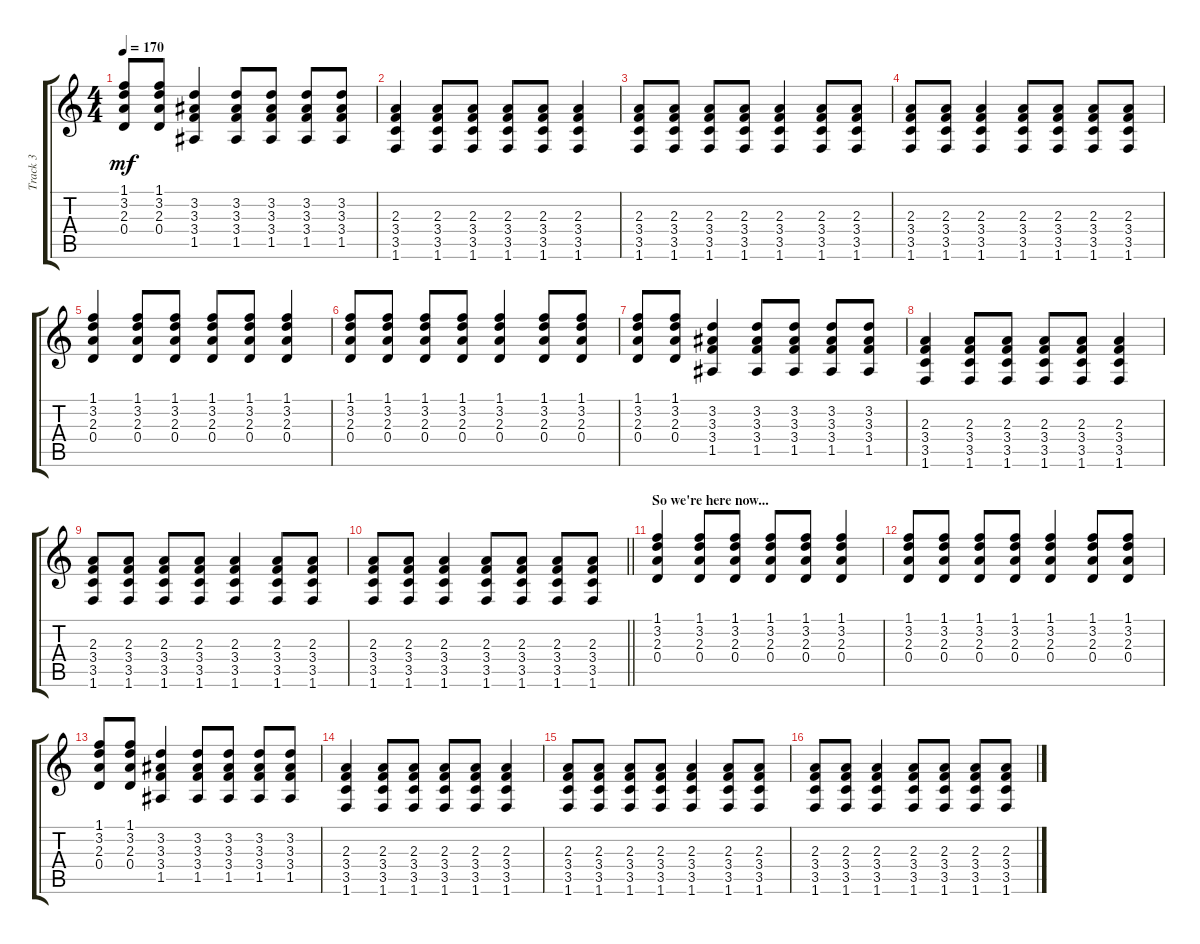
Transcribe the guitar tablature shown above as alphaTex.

\track ("Track 3" "Track 3") {instrument acousticguitarsteel}
\staff {score tabs}
\tuning (E4 B3 G3 D3 A2 E2) {hide}
\ts (4 4)
\tempo 170
\clef g2
\ks c
(1.1 3.2 2.3 0.4).8{dy mf} (1.1 3.2 2.3 0.4).8 (3.2 3.3 3.4 1.5).4 (3.2 3.3 3.4 1.5).8 (3.2 3.3 3.4 1.5).8 (3.2 3.3 3.4 1.5).8 (3.2 3.3 3.4 1.5).8 |
(2.3 3.4 3.5 1.6).4 (2.3 3.4 3.5 1.6).8 (2.3 3.4 3.5 1.6).8 (2.3 3.4 3.5 1.6).8 (2.3 3.4 3.5 1.6).8 (2.3 3.4 3.5 1.6).4 |
(2.3 3.4 3.5 1.6).8 (2.3 3.4 3.5 1.6).8 (2.3 3.4 3.5 1.6).8 (2.3 3.4 3.5 1.6).8 (2.3 3.4 3.5 1.6).4 (2.3 3.4 3.5 1.6).8 (2.3 3.4 3.5 1.6).8 |
(2.3 3.4 3.5 1.6).8 (2.3 3.4 3.5 1.6).8 (2.3 3.4 3.5 1.6).4 (2.3 3.4 3.5 1.6).8 (2.3 3.4 3.5 1.6).8 (2.3 3.4 3.5 1.6).8 (2.3 3.4 3.5 1.6).8 |
(1.1 3.2 2.3 0.4).4 (1.1 3.2 2.3 0.4).8 (1.1 3.2 2.3 0.4).8 (1.1 3.2 2.3 0.4).8 (1.1 3.2 2.3 0.4).8 (1.1 3.2 2.3 0.4).4 |
(1.1 3.2 2.3 0.4).8 (1.1 3.2 2.3 0.4).8 (1.1 3.2 2.3 0.4).8 (1.1 3.2 2.3 0.4).8 (1.1 3.2 2.3 0.4).4 (1.1 3.2 2.3 0.4).8 (1.1 3.2 2.3 0.4).8 |
(1.1 3.2 2.3 0.4).8 (1.1 3.2 2.3 0.4).8 (3.2 3.3 3.4 1.5).4 (3.2 3.3 3.4 1.5).8 (3.2 3.3 3.4 1.5).8 (3.2 3.3 3.4 1.5).8 (3.2 3.3 3.4 1.5).8 |
(2.3 3.4 3.5 1.6).4 (2.3 3.4 3.5 1.6).8 (2.3 3.4 3.5 1.6).8 (2.3 3.4 3.5 1.6).8 (2.3 3.4 3.5 1.6).8 (2.3 3.4 3.5 1.6).4 |
(2.3 3.4 3.5 1.6).8 (2.3 3.4 3.5 1.6).8 (2.3 3.4 3.5 1.6).8 (2.3 3.4 3.5 1.6).8 (2.3 3.4 3.5 1.6).4 (2.3 3.4 3.5 1.6).8 (2.3 3.4 3.5 1.6).8 |
\barLineRight lightlight
(2.3 3.4 3.5 1.6).8 (2.3 3.4 3.5 1.6).8 (2.3 3.4 3.5 1.6).4 (2.3 3.4 3.5 1.6).8 (2.3 3.4 3.5 1.6).8 (2.3 3.4 3.5 1.6).8 (2.3 3.4 3.5 1.6).8 |
\section ("" "So we're here now...")
(1.1 3.2 2.3 0.4).4 (1.1 3.2 2.3 0.4).8 (1.1 3.2 2.3 0.4).8 (1.1 3.2 2.3 0.4).8 (1.1 3.2 2.3 0.4).8 (1.1 3.2 2.3 0.4).4 |
(1.1 3.2 2.3 0.4).8 (1.1 3.2 2.3 0.4).8 (1.1 3.2 2.3 0.4).8 (1.1 3.2 2.3 0.4).8 (1.1 3.2 2.3 0.4).4 (1.1 3.2 2.3 0.4).8 (1.1 3.2 2.3 0.4).8 |
(1.1 3.2 2.3 0.4).8 (1.1 3.2 2.3 0.4).8 (3.2 3.3 3.4 1.5).4 (3.2 3.3 3.4 1.5).8 (3.2 3.3 3.4 1.5).8 (3.2 3.3 3.4 1.5).8 (3.2 3.3 3.4 1.5).8 |
(2.3 3.4 3.5 1.6).4 (2.3 3.4 3.5 1.6).8 (2.3 3.4 3.5 1.6).8 (2.3 3.4 3.5 1.6).8 (2.3 3.4 3.5 1.6).8 (2.3 3.4 3.5 1.6).4 |
(2.3 3.4 3.5 1.6).8 (2.3 3.4 3.5 1.6).8 (2.3 3.4 3.5 1.6).8 (2.3 3.4 3.5 1.6).8 (2.3 3.4 3.5 1.6).4 (2.3 3.4 3.5 1.6).8 (2.3 3.4 3.5 1.6).8 |
(2.3 3.4 3.5 1.6).8 (2.3 3.4 3.5 1.6).8 (2.3 3.4 3.5 1.6).4 (2.3 3.4 3.5 1.6).8 (2.3 3.4 3.5 1.6).8 (2.3 3.4 3.5 1.6).8 (2.3 3.4 3.5 1.6).8
